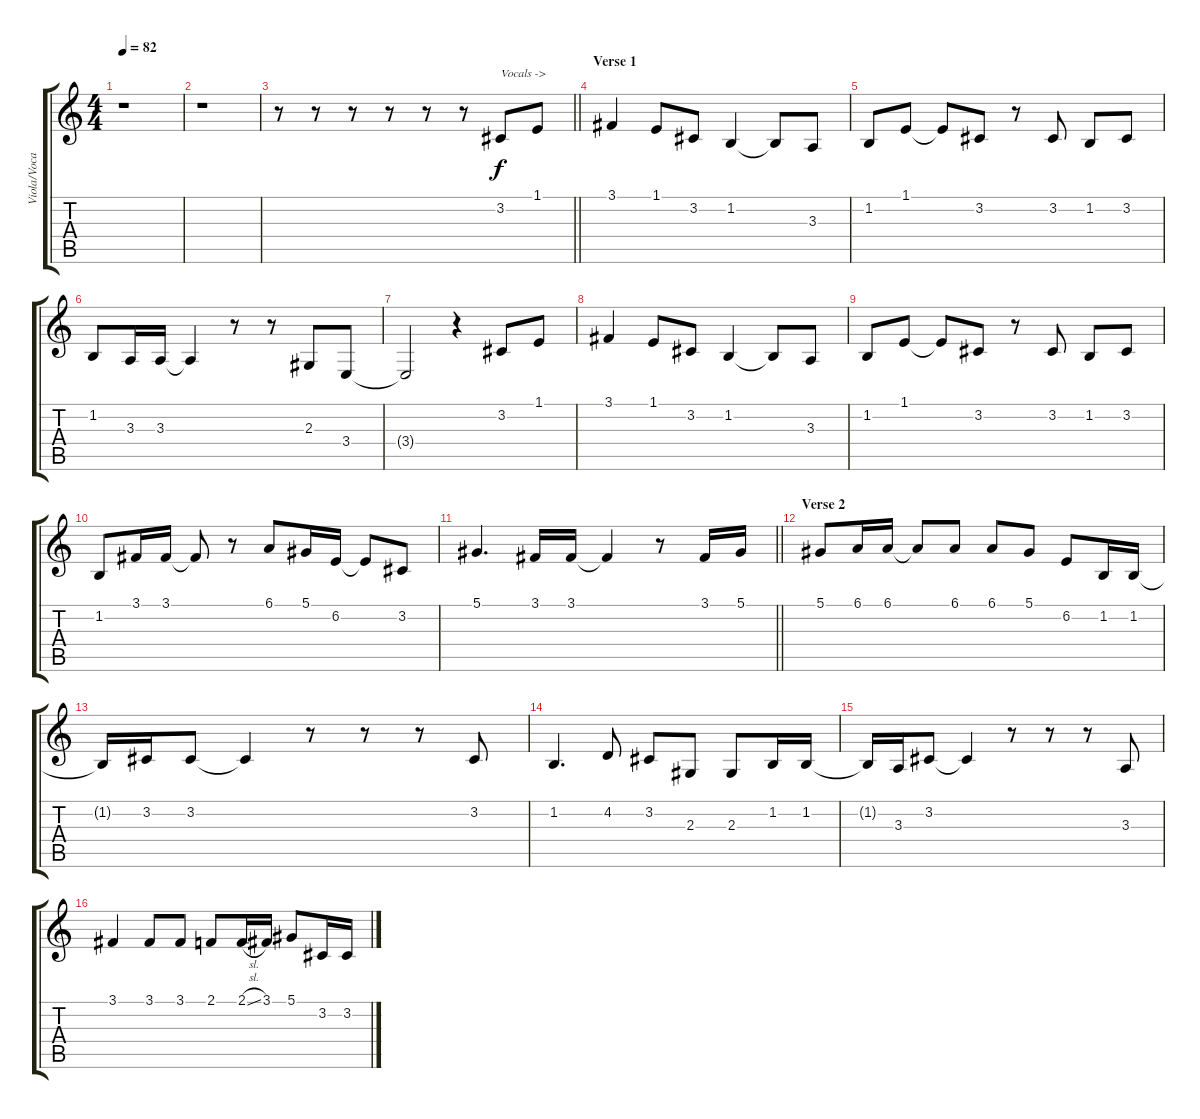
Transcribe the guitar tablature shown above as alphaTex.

\track ("Viola/Vocals" "Viola/Voca") {instrument viola}
\staff {score tabs}
\tuning (Eb4 Bb3 Gb3 Db3 Ab2 Eb2) {hide}
\ts (4 4)
\tempo 82
\clef g2
\ks c
r.1{dy f} |
r.1 |
\barLineRight lightlight
r.8{volume 16 instrument tenorsax} r.8 r.8 r.8 r.8 r.8 3.2.8{txt "Vocals ->"} 1.1.8 |
\section ("" "Verse 1")
3.1.4 1.1.8 3.2.8 1.2.4 1.2{t}.8 3.3.8 |
1.2.8 1.1.8 1.1{t}.8 3.2.8 r.8 3.2.8 1.2.8 3.2.8 |
1.2.8 3.3.16 3.3.16 3.3{t}.4 r.8 r.8 2.3.8 3.4.8 |
3.4{t}.2 r.4 3.2.8 1.1.8 |
3.1.4 1.1.8 3.2.8 1.2.4 1.2{t}.8 3.3.8 |
1.2.8 1.1.8 1.1{t}.8 3.2.8 r.8 3.2.8 1.2.8 3.2.8 |
1.2.8 3.1.16 3.1.16 3.1{t}.8 r.8 6.1.8 5.1.16 6.2.16 6.2{t}.8 3.2.8 |
\barLineRight lightlight
5.1.4{d} 3.1.16 3.1.16 3.1{t}.4 r.8 3.1.16 5.1.16 |
\section ("" "Verse 2")
5.1.8 6.1.16 6.1.16 6.1{t}.8 6.1.8 6.1.8 5.1.8 6.2.8 1.2.16 1.2.16 |
1.2{t}.16 3.2.16 3.2.8 3.2{t}.4 r.8 r.8 r.8 3.2.8 |
1.2.4{d} 4.2.8 3.2.8 2.3.8 2.3.8 1.2.16 1.2.16 |
1.2{t}.16 3.3.16 3.2.8 3.2{t}.4 r.8 r.8 r.8 3.3.8 |
3.1.4 3.1.8 3.1.8 2.1.8 2.1{sl}.16 3.1.16 5.1.8 3.2.16 3.2.16
